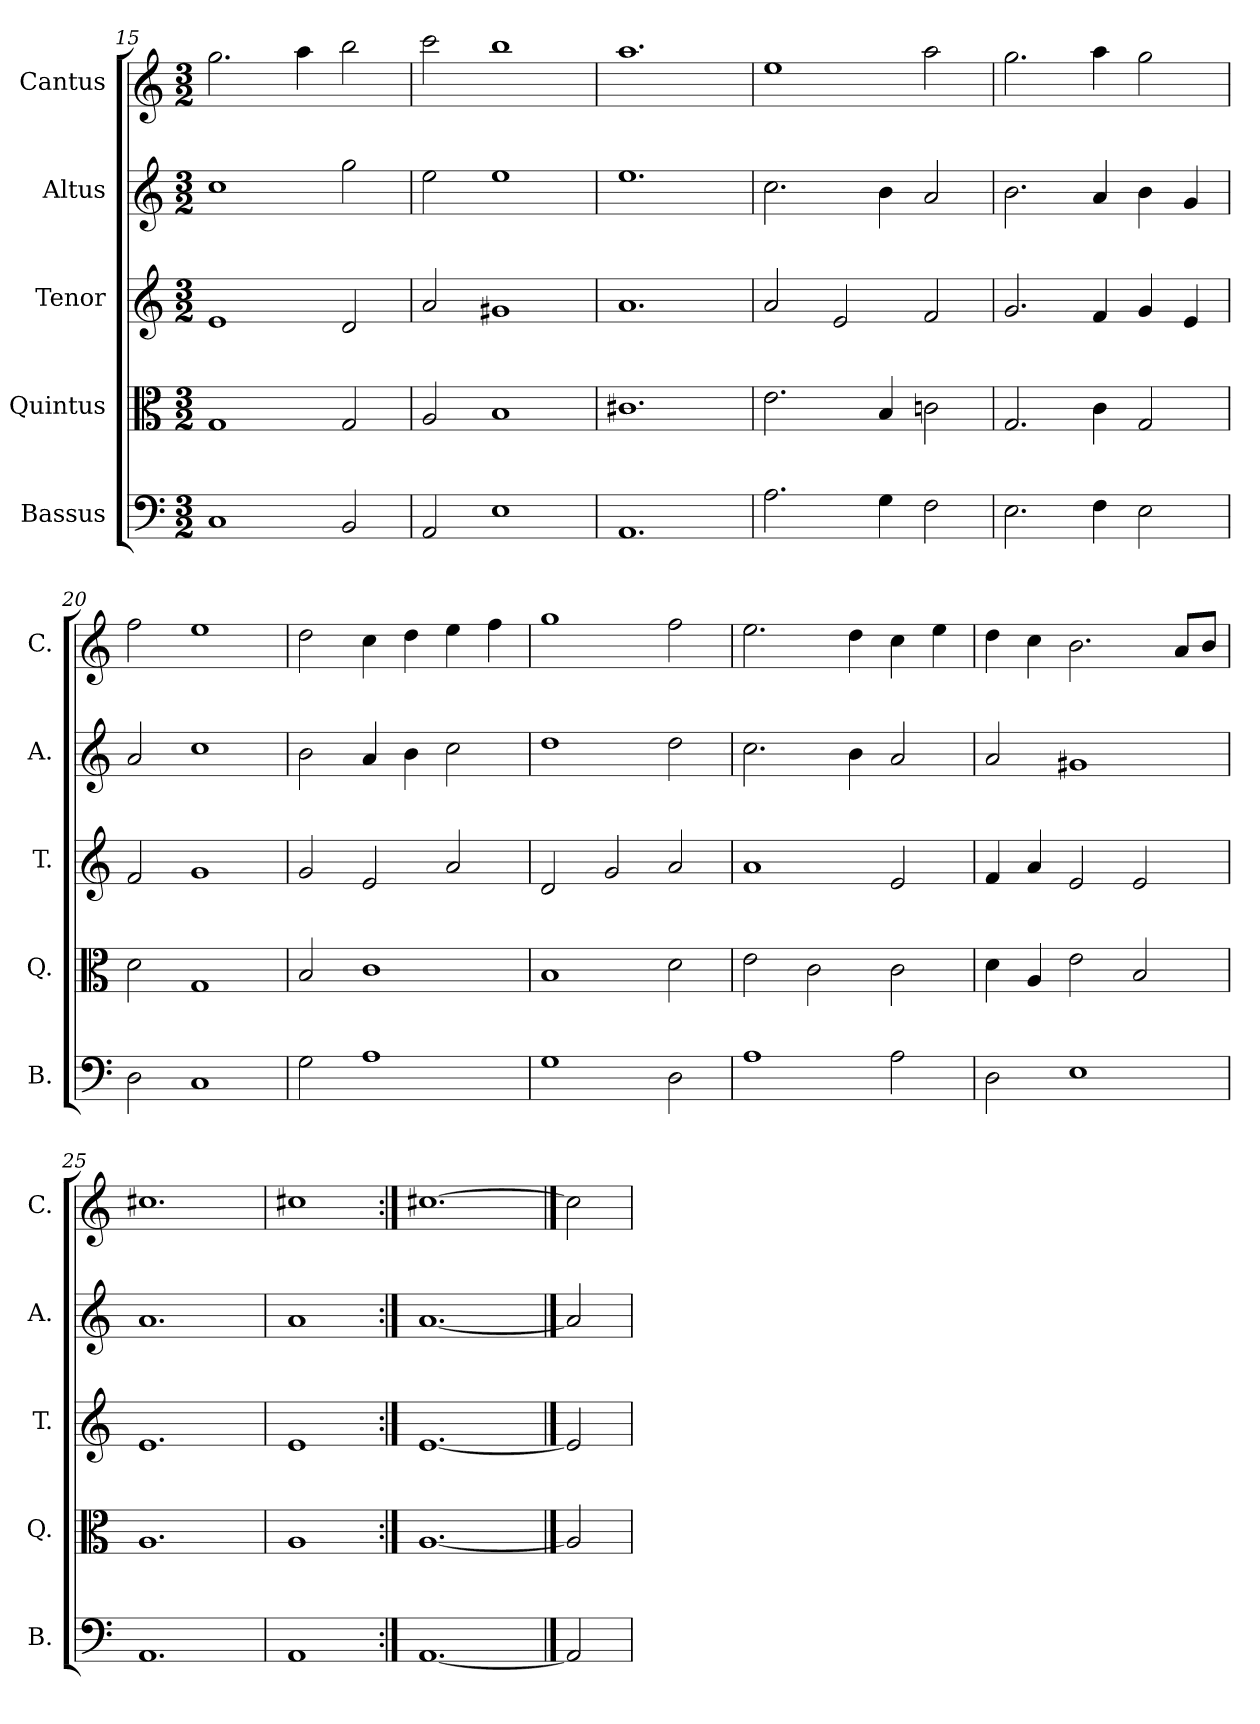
**kern	**kern	**kern	**kern	**kern
*part5	*part4	*part3	*part2	*part1
*staff5	*staff4	*staff3	*staff2	*staff1
*I"Bassus	*I"Quintus	*I"Tenor	*I"Altus	*I"Cantus
*I'B.	*I'Q.	*I'T.	*I'A.	*I'C.
*clefF4	*clefC3	*clefG2	*clefG2	*clefG2
*k[]	*k[]	*k[]	*k[]	*k[]
*M3/2	*M3/2	*M3/2	*M3/2	*M3/2
=15	=15	=15	=15	=15
1C	1G	1e	1cc	2.gg\
.	.	.	.	4aa\
2BB/	2G/	2d/	2gg\	2bb\
=16	=16	=16	=16	=16
2AA/	2A/	2a/	2ee\	2ccc\
1E	1B	1g#X	1ee	1bb
=17	=17	=17	=17	=17
1.AA	1.c#X	1.a	1.ee	1.aa
=18	=18	=18	=18	=18
2.A\	2.e\	2a/	2.cc\	1ee
.	.	2e/	.	.
4G\	4B/	.	4b\	.
2F\	2cn\	2f/	2a/	2aa\
=19	=19	=19	=19	=19
2.E\	2.G/	2.g/	2.b\	2.gg\
4F\	4c\	4f/	4a/	4aa\
2E\	2G/	4g/	4b\	2gg\
.	.	4e/	4g/	.
=20	=20	=20	=20	=20
2D\	2d\	2f/	2a/	2ff\
1C	1G	1g	1cc	1ee
=21	=21	=21	=21	=21
2G\	2B/	2g/	2b\	2dd\
1A	1c	2e/	4a/	4cc\
.	.	.	4b\	4dd\
.	.	2a/	2cc\	4ee\
.	.	.	.	4ff\
=22	=22	=22	=22	=22
1G	1B	2d/	1dd	1gg
.	.	2g/	.	.
2D\	2d\	2a/	2dd\	2ff\
=23	=23	=23	=23	=23
1A	2e\	1a	2.cc\	2.ee\
.	2c\	.	.	.
.	.	.	4b\	4dd\
2A\	2c\	2e/	2a/	4cc\
.	.	.	.	4ee\
=24	=24	=24	=24	=24
2D\	4d\	4f/	2a/	4dd\
.	4A/	4a/	.	4cc\
1E	2e\	2e/	1g#X	2.b\
.	2B/	2e/	.	.
.	.	.	.	8a/L
.	.	.	.	8b/J
=25	=25	=25	=25	=25
1.AA	1.A	1.e	1.a	1.cc#X
=26	=26	=26	=26	=26
1AA	1A	1e	1a	1cc#X
=27:|!	=27:|!	=27:|!	=27:|!	=27:|!
[1.AA	[1.A	[1.e	[1.a	[1.cc#X
==28	==28	==28	==28	==28
2AA]	2A]	2e]	2a]	2cc#]
=	=	=	=	=
*-	*-	*-	*-	*-
